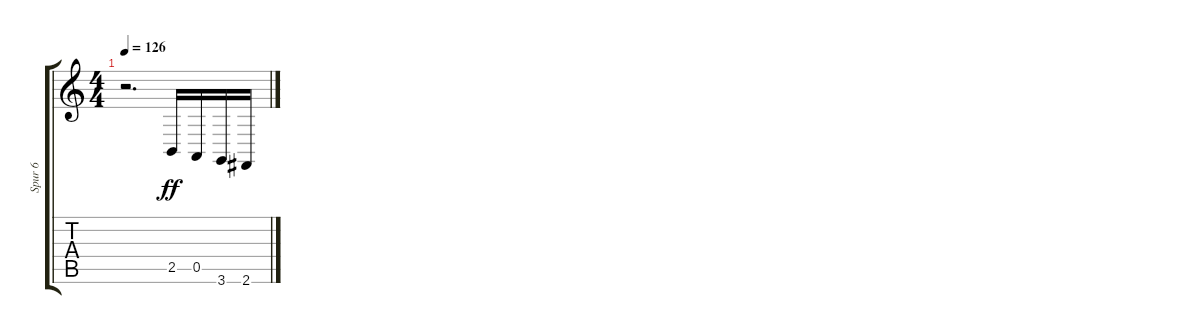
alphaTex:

\track ("Spur 6" "Spur 6") {instrument baritonesax}
\staff {score tabs}
\tuning (E4 B3 G3 D3 A2 E2) {hide}
\ts (4 4)
\tempo 126
\clef g2
\ks c
r.2{d dy ff} 2.5.16 0.5.16 3.6.16 2.6.16
